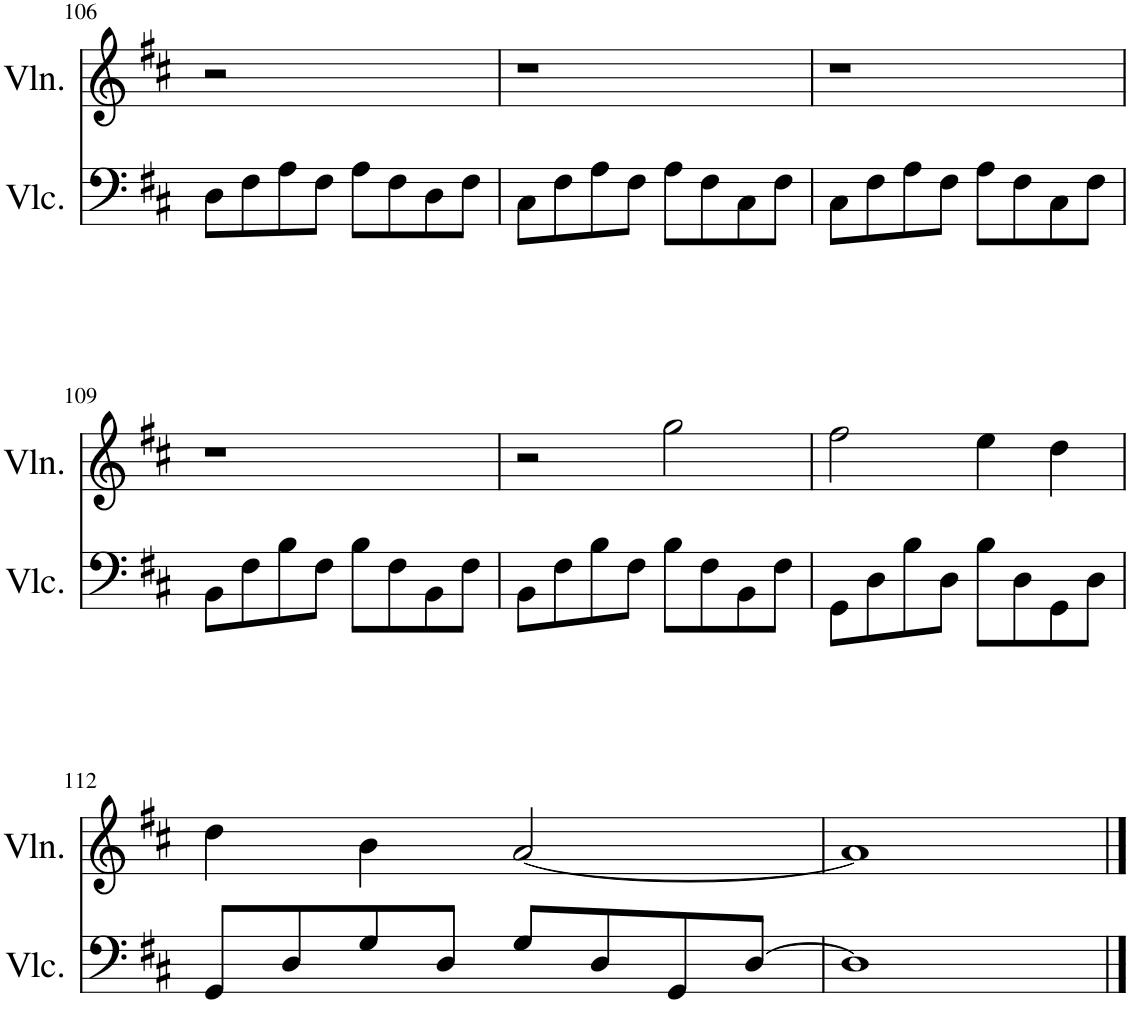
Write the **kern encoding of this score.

**kern	**kern
*part2	*part1
*staff2	*staff1
*I"Violoncello	*I"Violin
*I'Vlc.	*I'Vln.
!!LO:PB:g=z
*clefF4	*clefG2
*k[f#c#]	*k[f#c#]
*M4/4	*M4/4
=106	=106
8D\L	2r
8F#\	.
8A\	.
8F#\J	.
8A\L	2ryy
8F#\	.
8D\	.
8F#\J	.
=107	=107
8C#\L	1r
8F#\	.
8A\	.
8F#\J	.
8A\L	.
8F#\	.
8C#\	.
8F#\J	.
=108	=108
8C#\L	1r
8F#\	.
8A\	.
8F#\J	.
8A\L	.
8F#\	.
8C#\	.
8F#\J	.
!!LO:LB:g=z
=109	=109
8BB\L	1r
8F#\	.
8B\	.
8F#\J	.
8B\L	.
8F#\	.
8BB\	.
8F#\J	.
=110	=110
8BB\L	2r
8F#\	.
8B\	.
8F#\J	.
8B\L	2gg\
8F#\	.
8BB\	.
8F#\J	.
=111	=111
8GG\L	2ff#\
8D\	.
8B\	.
8D\J	.
8B\L	4ee\
8D\	.
8GG\	4dd\
8D\J	.
!!LO:LB:g=z
=112	=112
8GG/L	4dd\
8D/	.
8G/	4b\
8D/J	.
8G/L	[2a/
8D/	.
8GG/	.
[8D/J	.
=113	=113
1D]	1a]
==	==
*-	*-
